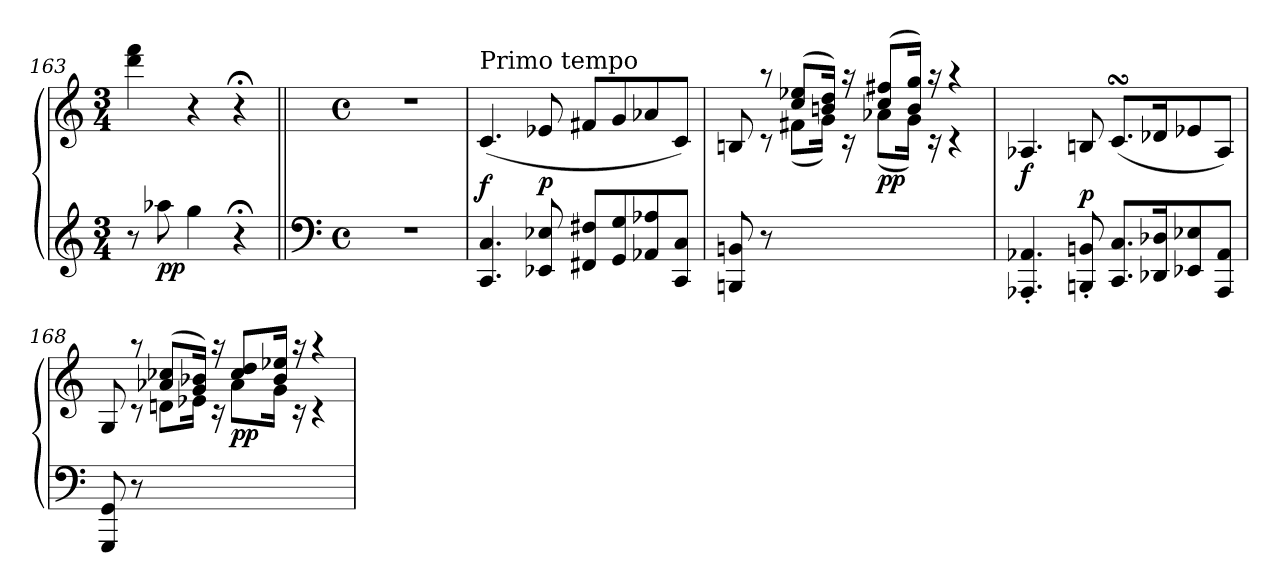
**kern	**kern	**dynam
*part1	*part1	*part1
*staff2	*staff1	*staff1/2
*clefG2	*clefG2	*
*k[]	*k[]	*
*C:	*C:	*
*M3/4	*M3/4	*
=163	=163	=163
8r	4ddd\ 4fff\	.
!	!	!LO:DY:b=2
8aa-X\	.	pp
4gg\	4r	.
4r;<	4r;<	.
!!LO:LB:g=z
=164||	=164||	=164||
*clefF4	*	*
*M4/4	*M4/4	*
*met(c)	*met(c)	*
1r	1r	.
!!LO:LB:g=z
=165	=165	=165
!	!LO:TX:a:t=Primo tempo	!
!	!	!LO:DY:a=2
4.CC/ 4.C/	(<4.c/	f
!	!	!LO:DY:a=2
8EE-X/ 8E-X/	8e-X/	p
8FF#X/ 8F#X/L	8f#X/L	.
8GG/ 8G/	8g/	.
8AA-X/ 8A-X/	8a-X/	.
8CC/ 8C/J	8c/J)	.
=166	=166	=166
*	*^	*
8BBBni/ 8BBni/	8Bni/	8ryy	.
8r	8raa	8rc	.
2.ryy	(>8cc/ 8ee-X/L	(<8f#X\L	.
.	16bni/ 16dd/Jk)	16g\Jk)	.
.	16raa	16rc	.
!	!	!	!LO:DY:b
.	(>8cc/ 8ff#X/L	(<8a-X\L	pp
.	16b/ 16gg/Jk)	16g\Jk)	.
.	16raa	16rc	.
.	4raa	4rc	.
=167	=167	=167	=167
!	!	!	!LO:DY:b
*	*v	*v	*
4.AAA-X/'< 4.AA-X/'<	4.A-X/	f
!	!	!LO:DY:a=2
8BBBni/'< 8BBni/'<	8Bni/	p
8.CC/ 8.C/L	(<8.csSSs/L	.
16DD-X/ 16D-X/k	16d-X/k	.
8EE-X/ 8E-X/	8e-X/	.
8AAA-/ 8AA-/J	8A-/J)	.
=168	=168	=168
*	*^	*
8GGG/ 8GG/	8G/	8ryy	.
8r	8raa	8rc	.
2.ryy	(>8a-X/ 8cc-X/L	8dni\L	.
.	16g/ 16b-X/Jk)	16e-X\Jk	.
.	16raa	16rc	.
!	!	!	!LO:DY:b
.	8cc-/ 8dd/L	8a-\L	pp
.	16b-/ 16ee-X/Jk	16g\Jk	.
.	16raa	16rc	.
.	4raa	4rc	.
*	*v	*v	*
=	=	=
*-	*-	*-
